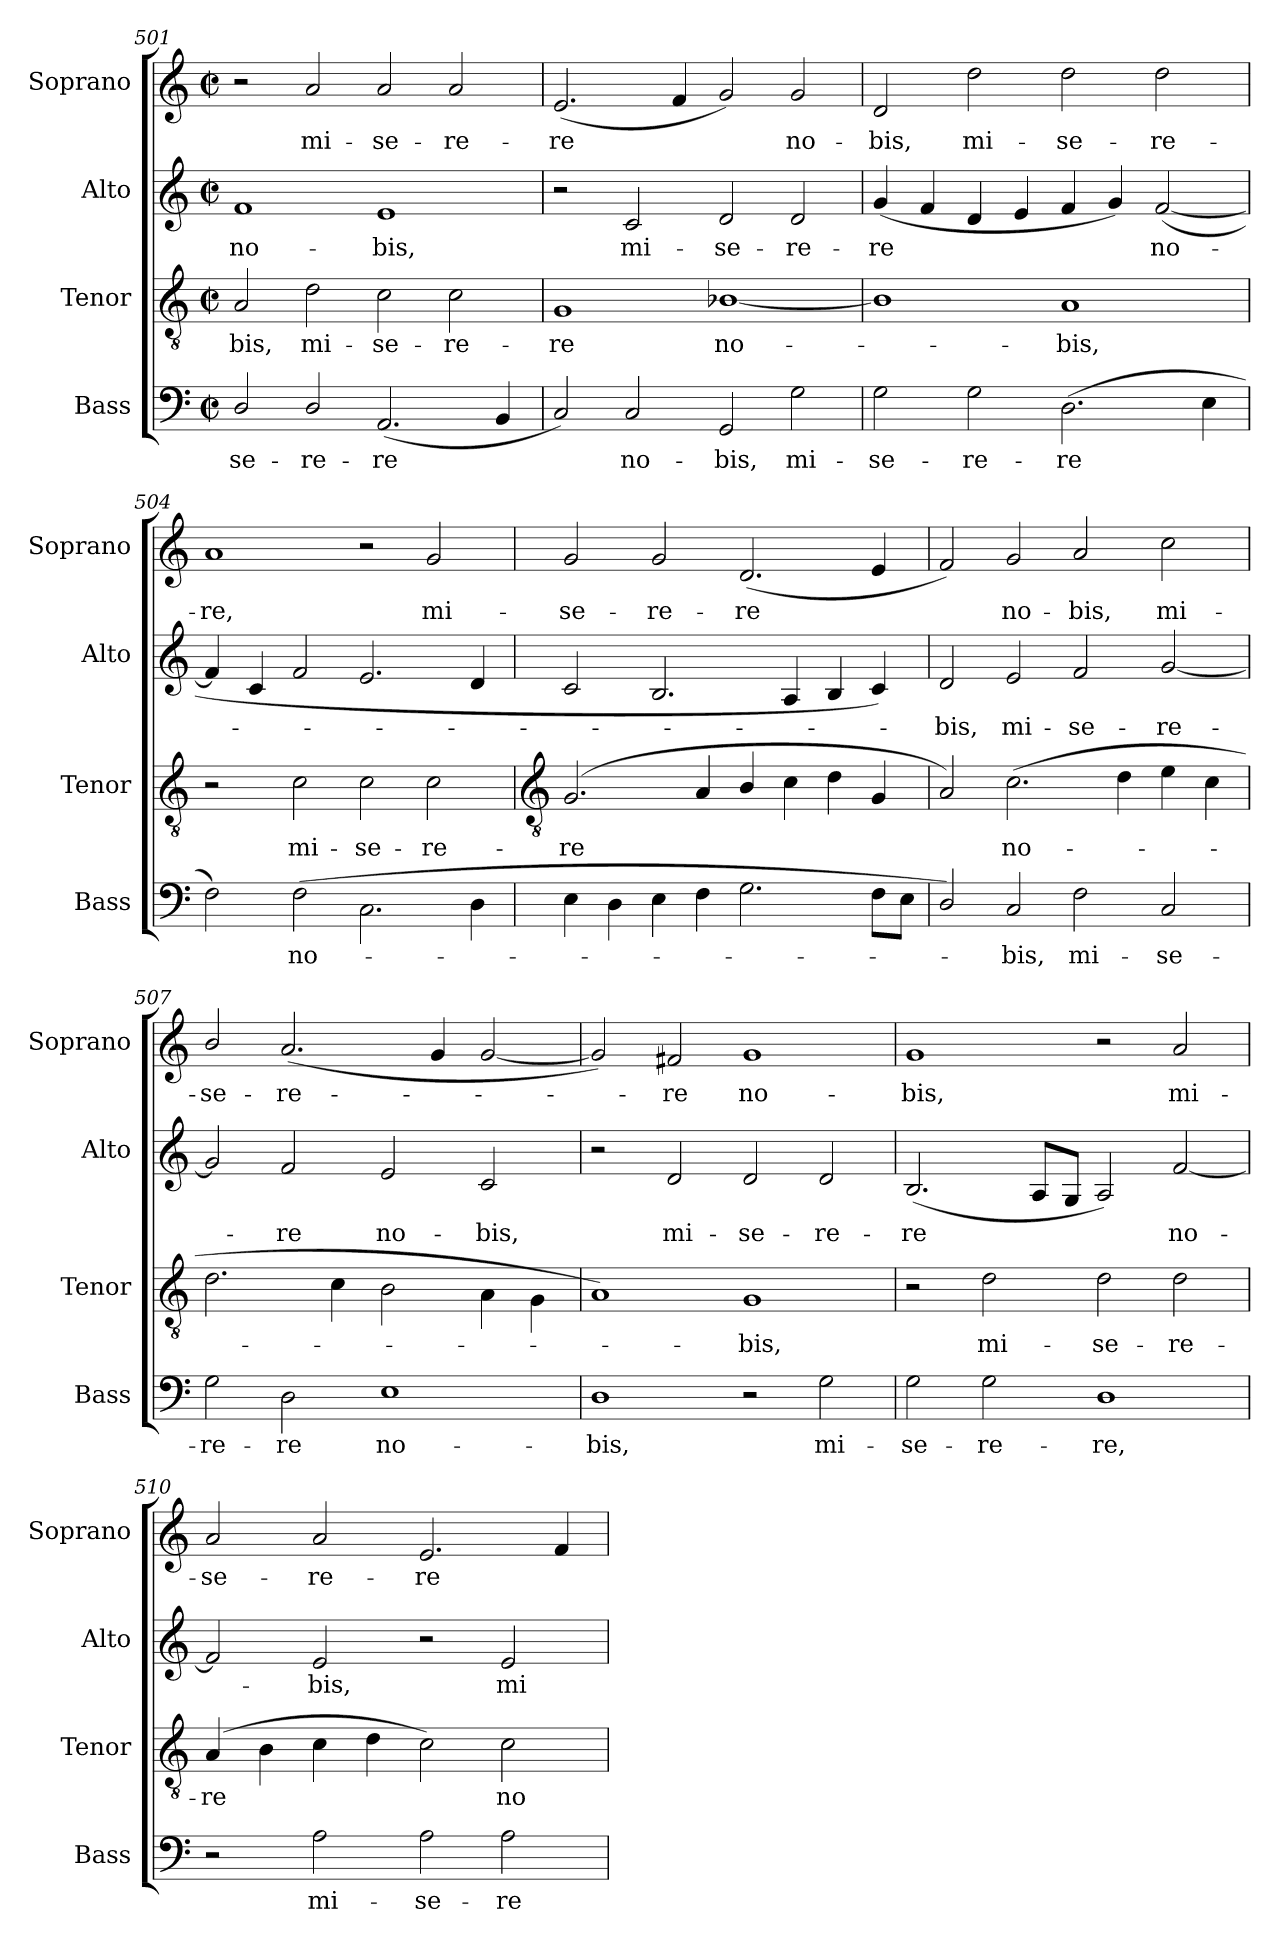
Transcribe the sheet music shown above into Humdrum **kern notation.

**kern	**text	**kern	**text	**kern	**text	**kern	**text
*part4	*part4	*part3	*part3	*part2	*part2	*part1	*part1
*staff4	*staff4	*staff3	*staff3	*staff2	*staff2	*staff1	*staff1
*I"Bass	*	*I"Tenor	*	*I"Alto	*	*I"Soprano	*
*I'Bass	*	*I'Tenor	*	*I'Alto	*	*I'Soprano	*
*clefF4	*	*clefGv2	*	*clefG2	*	*clefG2	*
*k[]	*	*k[]	*	*k[]	*	*k[]	*
*C:	*	*C:	*	*C:	*	*C:	*
*M4/2	*	*M4/2	*	*M4/2	*	*M4/2	*
*met(c|)	*	*met(c|)	*	*met(c|)	*	*met(c|)	*
=501	=501	=501	=501	=501	=501	=501	=501
!	!LO:LY:b	!	!LO:LY:b	!	!LO:LY:b	!	!
2D/	-se-	2A	bis,	1f	no-	2r	.
!	!LO:LY:b	!	!LO:LY:b	!	!	!	!LO:LY:b
2D/	-re-	2d	mi-	.	.	2a	mi-
!	!LO:LY:b	!	!LO:LY:b	!	!LO:LY:b	!	!LO:LY:b
(<2.AA	-re	2c	-se-	1e	-bis,	2a	-se-
!	!	!	!LO:LY:b	!	!	!	!LO:LY:b
.	.	2c	-re-	.	.	2a	-re-
4BB	.	.	.	.	.	.	.
=502	=502	=502	=502	=502	=502	=502	=502
!	!	!	!LO:LY:b	!	!	!	!LO:LY:b
2C)	.	1G	-re	2r	.	(<2.e	-re
!	!LO:LY:b	!	!	!	!LO:LY:b	!	!
2C	no-	.	.	2c	mi-	.	.
.	.	.	.	.	.	4f	.
!	!LO:LY:b	!	!LO:LY:b	!	!LO:LY:b	!	!
2GG	-bis,	[1B-X/	no-	2d	-se-	2g)	.
!	!LO:LY:b	!	!	!	!LO:LY:b	!	!LO:LY:b
2G	mi-	.	.	2d	-re-	2g	no-
=503	=503	=503	=503	=503	=503	=503	=503
!	!LO:LY:b	!	!	!	!LO:LY:b	!	!LO:LY:b
2G	-se-	1B-/]	.	(<4g	-re	2d	-bis,
.	.	.	.	4f	.	.	.
!	!LO:LY:b	!	!	!	!	!	!LO:LY:b
2G	-re-	.	.	4d	.	2dd	mi-
.	.	.	.	4e	.	.	.
!	!LO:LY:b	!	!LO:LY:b	!	!	!	!LO:LY:b
(>2.D	-re	1A	bis,	4f	.	2dd	-se-
.	.	.	.	4g)	.	.	.
!	!	!	!	!	!LO:LY:b	!	!LO:LY:b
.	.	.	.	(<[2f	no-	2dd	-re-
4E	.	.	.	.	.	.	.
=504	=504	=504	=504	=504	=504	=504	=504
!	!	!	!	!	!	!	!LO:LY:b
2F)	.	2r	.	4f]	.	1a	-re,
.	.	.	.	4c	.	.	.
!	!LO:LY:b	!	!LO:LY:b	!	!	!	!
(>2F	no-	2c	mi-	2f	.	.	.
!	!	!	!LO:LY:b	!	!	!	!
2.C\	.	2c	-se-	2.e	.	2r	.
!	!	!	!LO:LY:b	!	!	!	!LO:LY:b
.	.	2c	-re-	.	.	2g	mi-
4D	.	.	.	4d	.	.	.
!!LO:LB:g=z
=505	=505	=505	=505	=505	=505	=505	=505
*	*	*clefGv2	*	*	*	*	*
!	!	!	!LO:LY:b	!	!	!	!LO:LY:b
4E	.	(<2.G	-re	2c	.	2g	-se-
4D	.	.	.	.	.	.	.
!	!	!	!	!	!	!	!LO:LY:b
4E	.	.	.	2.B	.	2g	-re-
4F	.	4A	.	.	.	.	.
!	!	!	!	!	!	!	!LO:LY:b
2.G	.	4B/	.	.	.	(<2.d	-re
.	.	4c\	.	4A	.	.	.
.	.	4d\	.	4B	.	.	.
8FL	.	4G	.	4c)	.	4e	.
8EJ	.	.	.	.	.	.	.
=506	=506	=506	=506	=506	=506	=506	=506
!	!	!	!	!	!LO:LY:b	!	!
2D/)	.	2A)	.	2d	bis,	2f)	.
!	!LO:LY:b	!	!LO:LY:b	!	!LO:LY:b	!	!LO:LY:b
2C	bis,	(>2.c	no-	2e	mi-	2g	no-
!	!LO:LY:b	!	!	!	!LO:LY:b	!	!LO:LY:b
2F	mi-	.	.	2f	-se-	2a	-bis,
.	.	4d	.	.	.	.	.
!	!LO:LY:b	!	!	!	!LO:LY:b	!	!LO:LY:b
2C	-se-	4e	.	[2g	-re-	2cc	mi-
.	.	4c	.	.	.	.	.
=507	=507	=507	=507	=507	=507	=507	=507
!	!LO:LY:b	!	!	!	!	!	!LO:LY:b
2G	-re-	2.d	.	2g]	.	2b/	-se-
!	!LO:LY:b	!	!	!	!LO:LY:b	!	!LO:LY:b
2D	-re	.	.	2f	re	(<2.a	-re-
.	.	4c	.	.	.	.	.
!	!LO:LY:b	!	!	!	!LO:LY:b	!	!
1E	no-	2B	.	2e	no-	.	.
.	.	.	.	.	.	4g	.
!	!	!	!	!	!LO:LY:b	!	!
.	.	4A\	.	2c	-bis,	[2g	.
.	.	4G\	.	.	.	.	.
=508	=508	=508	=508	=508	=508	=508	=508
!	!LO:LY:b	!	!	!	!	!	!
1D	-bis,	1A)	.	2r	.	2g])	.
!	!	!	!	!	!LO:LY:b	!	!LO:LY:b
.	.	.	.	2d	mi-	2f#	re
!	!	!	!LO:LY:b	!	!LO:LY:b	!	!LO:LY:b
2r	.	1G	bis,	2d	-se-	1g	no-
!	!LO:LY:b	!	!	!	!LO:LY:b	!	!
2G	mi-	.	.	2d	-re-	.	.
=509	=509	=509	=509	=509	=509	=509	=509
!	!LO:LY:b	!	!	!	!LO:LY:b	!	!LO:LY:b
2G	-se-	2r	.	(<2.B	-re	1g	-bis,
!	!LO:LY:b	!	!LO:LY:b	!	!	!	!
2G	-re-	2d	mi-	.	.	.	.
.	.	.	.	8AL	.	.	.
.	.	.	.	8GJ	.	.	.
!	!LO:LY:b	!	!LO:LY:b	!	!	!	!
1D	-re,	2d	-se-	2A)	.	2r	.
!	!	!	!LO:LY:b	!	!LO:LY:b	!	!LO:LY:b
.	.	2d	-re-	[2f	no-	2a	mi-
=510	=510	=510	=510	=510	=510	=510	=510
!	!	!	!LO:LY:b	!	!	!	!LO:LY:b
2r	.	(>4A	-re	2f]	.	2a	-se-
.	.	4B	.	.	.	.	.
!	!LO:LY:b	!	!	!	!LO:LY:b	!	!LO:LY:b
2A	mi-	4c	.	2e	bis,	2a	-re-
.	.	4d	.	.	.	.	.
!	!LO:LY:b	!	!	!	!	!	!LO:LY:b
2A	-se-	2c)	.	2r	.	2.e	-re
!	!LO:LY:b	!	!LO:LY:b	!	!LO:LY:b	!	!
2A	-re-	2c	no-	2e	mi-	.	.
.	.	.	.	.	.	4f	.
=	=	=	=	=	=	=	=
*-	*-	*-	*-	*-	*-	*-	*-
